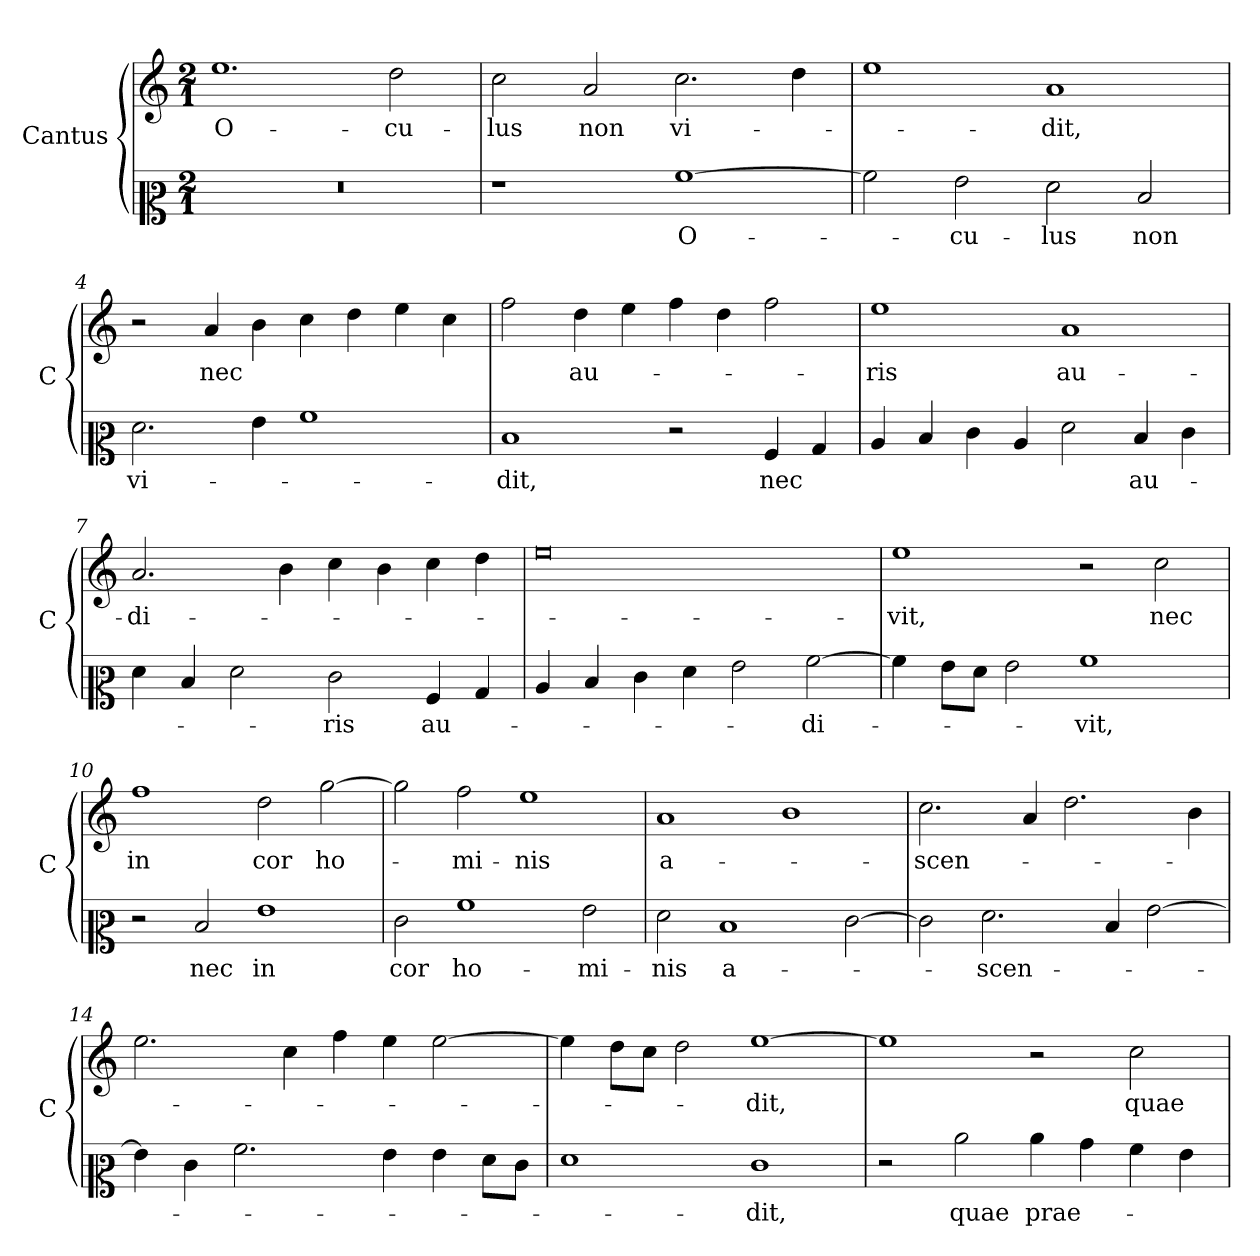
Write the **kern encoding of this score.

**kern	**text	**kern	**text
*part1	*part1	*part1	*part1
*staff2	*staff2	*staff1	*staff1
*I"Cantus	*	*	*
*I'C	*	*	*
*clefC2	*	*clefG2	*
*k[]	*	*k[]	*
*D:dor	*	*D:dor	*
*M2/1	*	*M2/1	*
=1	=1	=1	=1
0r	.	1.ee	O-
.	.	2dd	-cu-
=2	=2	=2	=2
1r	.	2cc	-lus
.	.	2a	non
[1a	O-	2.cc	vi-
.	.	4dd	.
=3	=3	=3	=3
2a]	.	1ee	.
2g	-cu-	.	.
2f	-lus	1a	-dit,
2d	non	.	.
=4	=4	=4	=4
2.f	vi-	2r	.
.	.	4a	nec
4g	.	4b	.
1a	.	4cc	.
.	.	4dd	.
.	.	4ee	.
.	.	4cc	.
=5	=5	=5	=5
1d	-dit,	2ff	.
.	.	4dd	au-
.	.	4ee	.
2r	.	4ff	.
.	.	4dd	.
4A	nec	2ff	.
4B	.	.	.
=6	=6	=6	=6
4c	.	1ee	-ris
4d	.	.	.
4e	.	.	.
4c	.	.	.
2f	.	1a	au-
4d	au-	.	.
4e	.	.	.
=7	=7	=7	=7
4f	.	2.a	-di-
4d	.	.	.
2f	.	.	.
.	.	4b	.
2e	-ris	4cc	.
.	.	4b	.
4A	au-	4cc	.
4B	.	4dd	.
=8	=8	=8	=8
4c	.	0ee	.
4d	.	.	.
4e	.	.	.
4f	.	.	.
2g	.	.	.
[2a	-di-	.	.
=9	=9	=9	=9
4a]	.	1ee	-vit,
8gL	.	.	.
8fJ	.	.	.
2g	.	.	.
1a	-vit,	2r	.
.	.	2cc	nec
=10	=10	=10	=10
2r	.	1ff	in
2d	nec	.	.
1g	in	2dd	cor
.	.	[2gg	ho-
=11	=11	=11	=11
2e	cor	2gg]	.
1a	ho-	2ff	-mi-
.	.	1ee	-nis
2g	-mi-	.	.
=12	=12	=12	=12
2f	-nis	1a	a-
1d	a-	.	.
.	.	1b	.
[2e	.	.	.
=13	=13	=13	=13
2e]	.	2.cc	-scen-
2.f	-scen-	.	.
.	.	4a	.
.	.	2.dd	.
4d	.	.	.
[2g	.	.	.
.	.	4b	.
=14	=14	=14	=14
4g]	.	2.ee	.
4e	.	.	.
2.a	.	.	.
.	.	4cc	.
.	.	4ff	.
4g	.	4ee	.
4g	.	[2ee	.
8fL	.	.	.
8eJ	.	.	.
=15	=15	=15	=15
1f	.	4ee]	.
.	.	8ddL	.
.	.	8ccJ	.
.	.	2dd	.
1e	-dit,	[1ee	-dit,
=16	=16	=16	=16
2r	.	1ee]	.
2cc	quae	.	.
4cc	prae-	2r	.
4b	.	.	.
4a	.	2cc	quae
4g	.	.	.
=	=	=	=
*-	*-	*-	*-
